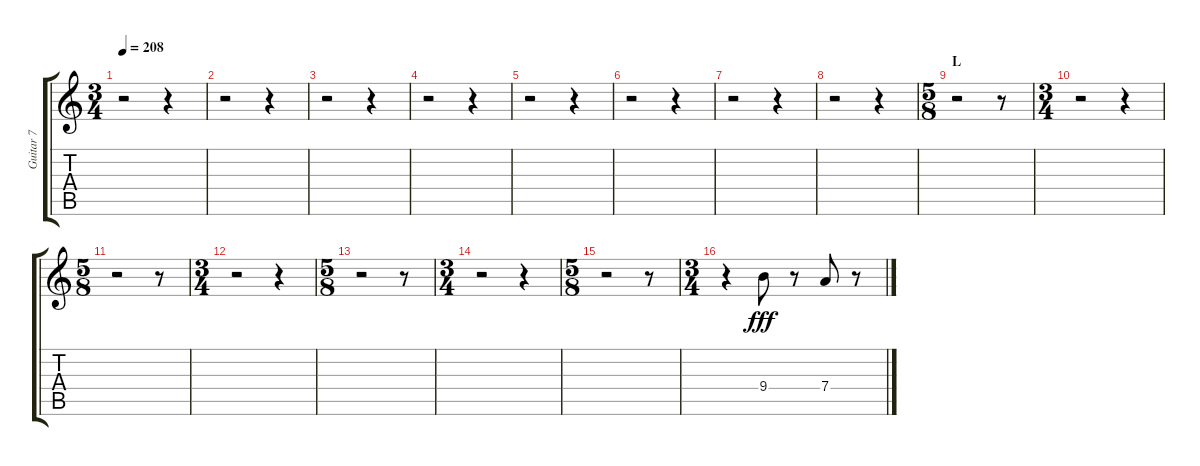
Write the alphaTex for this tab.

\track ("Guitar 7" "Guitar 7") {instrument electricguitarclean}
\staff {score tabs}
\tuning (E4 B3 G3 D3 A2 E2) {hide}
\ts (3 4)
\tempo 208
\clef g2
\ks c
r.2{dy fff} r.4 |
r.2 r.4 |
r.2 r.4 |
r.2 r.4 |
r.2 r.4 |
r.2 r.4 |
r.2 r.4 |
r.2 r.4 |
\ts (5 8)
\section ("" "L")
r.2 r.8 |
\ts (3 4)
r.2 r.4 |
\ts (5 8)
r.2 r.8 |
\ts (3 4)
r.2 r.4 |
\ts (5 8)
r.2 r.8 |
\ts (3 4)
r.2 r.4 |
\ts (5 8)
r.2 r.8 |
\ts (3 4)
r.4 9.4.8 r.8 7.4.8 r.8
